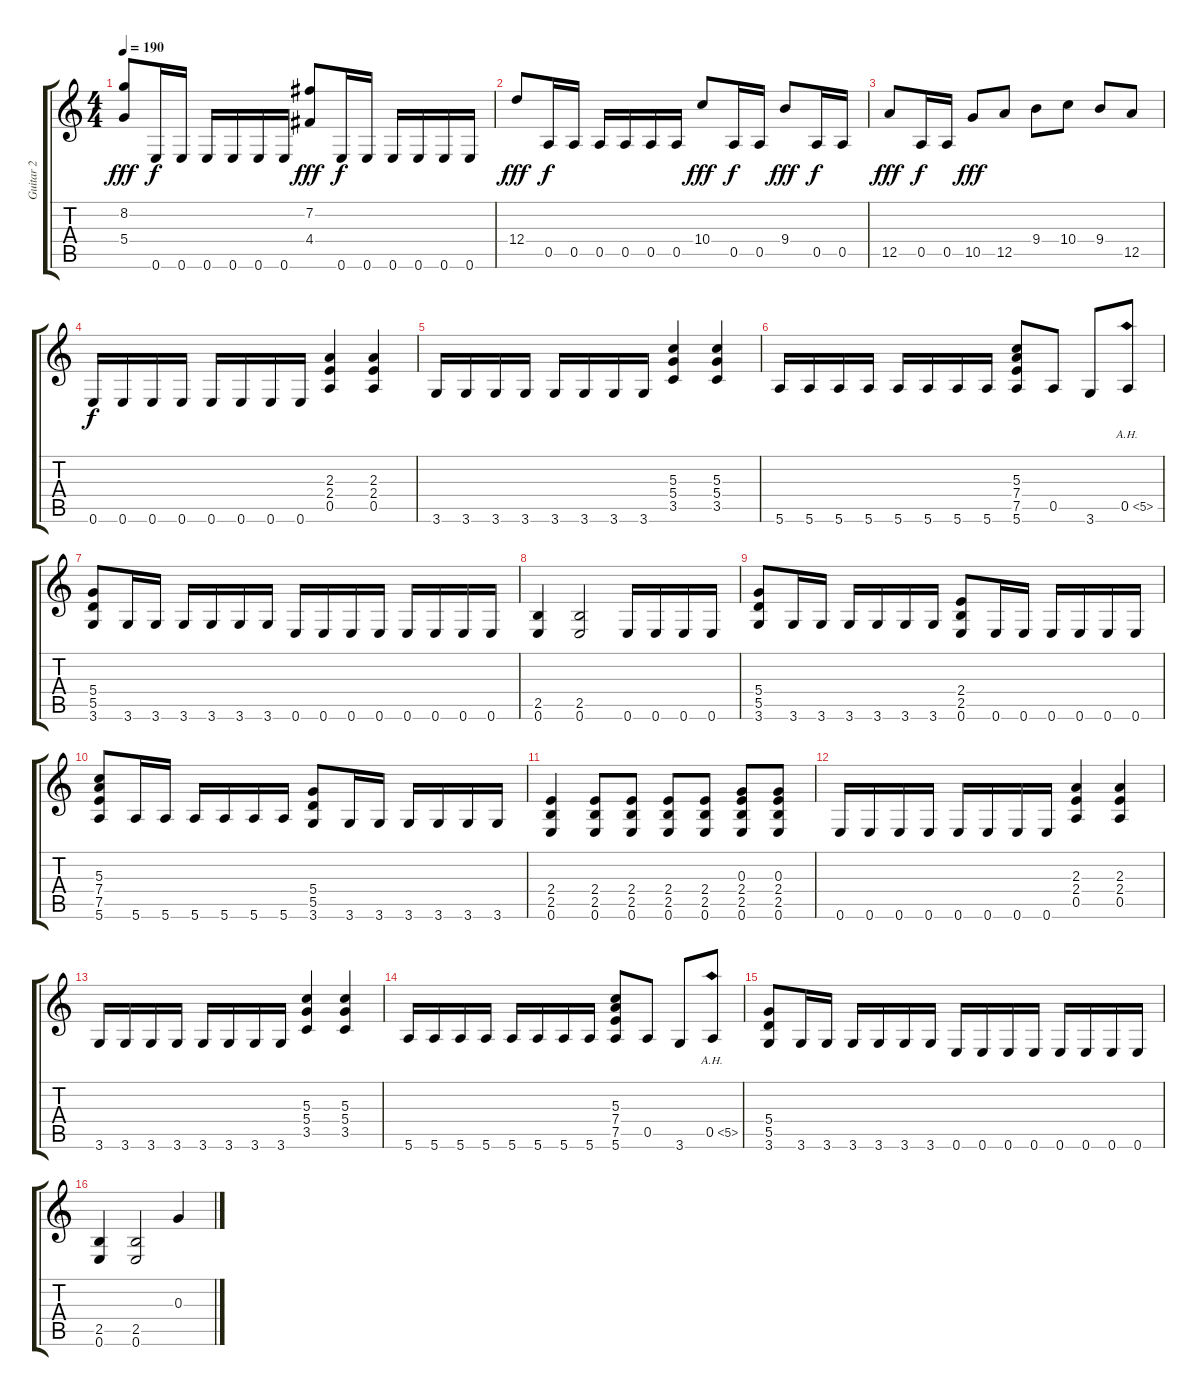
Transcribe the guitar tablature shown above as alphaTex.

\track ("Guitar 2" "Guitar 2") {instrument distortionguitar}
\staff {score tabs}
\tuning (E4 B3 G3 D3 A2 E2) {hide}
\ts (4 4)
\tempo 190
\clef g2
\ks c
(8.2 5.4).8{dy fff} 0.6.16{dy f} 0.6.16 0.6.16 0.6.16 0.6.16 0.6.16 (7.2 4.4).8{dy fff} 0.6.16{dy f} 0.6.16 0.6.16 0.6.16 0.6.16 0.6.16 |
12.4.8{dy fff} 0.5.16{dy f} 0.5.16 0.5.16 0.5.16 0.5.16 0.5.16 10.4.8{dy fff} 0.5.16{dy f} 0.5.16 9.4.8{dy fff} 0.5.16{dy f} 0.5.16 |
12.5.8{dy fff} 0.5.16{dy f} 0.5.16 10.5.8{dy fff} 12.5.8 9.4.8 10.4.8 9.4.8 12.5.8 |
0.6.16{dy f} 0.6.16 0.6.16 0.6.16 0.6.16 0.6.16 0.6.16 0.6.16 (2.3 2.4 0.5).4 (2.3 2.4 0.5).4 |
3.6.16 3.6.16 3.6.16 3.6.16 3.6.16 3.6.16 3.6.16 3.6.16 (5.3 5.4 3.5).4 (5.3 5.4 3.5).4 |
5.6.16 5.6.16 5.6.16 5.6.16 5.6.16 5.6.16 5.6.16 5.6.16 (5.3 7.4 7.5 5.6).8 0.5.8 3.6.8 0.5{ah 5}.8 |
(5.4 5.5 3.6).8 3.6.16 3.6.16 3.6.16 3.6.16 3.6.16 3.6.16 0.6.16 0.6.16 0.6.16 0.6.16 0.6.16 0.6.16 0.6.16 0.6.16 |
(2.5 0.6).4 (2.5 0.6).2 0.6.16 0.6.16 0.6.16 0.6.16 |
(5.4 5.5 3.6).8 3.6.16 3.6.16 3.6.16 3.6.16 3.6.16 3.6.16 (2.4 2.5 0.6).8 0.6.16 0.6.16 0.6.16 0.6.16 0.6.16 0.6.16 |
(5.3 7.4 7.5 5.6).8 5.6.16 5.6.16 5.6.16 5.6.16 5.6.16 5.6.16 (5.4 5.5 3.6).8 3.6.16 3.6.16 3.6.16 3.6.16 3.6.16 3.6.16 |
(2.4 2.5 0.6).4 (2.4 2.5 0.6).8 (2.4 2.5 0.6).8 (2.4 2.5 0.6).8 (2.4 2.5 0.6).8 (0.3 2.4 2.5 0.6).8 (0.3 2.4 2.5 0.6).8 |
0.6.16 0.6.16 0.6.16 0.6.16 0.6.16 0.6.16 0.6.16 0.6.16 (2.3 2.4 0.5).4 (2.3 2.4 0.5).4 |
3.6.16 3.6.16 3.6.16 3.6.16 3.6.16 3.6.16 3.6.16 3.6.16 (5.3 5.4 3.5).4 (5.3 5.4 3.5).4 |
5.6.16 5.6.16 5.6.16 5.6.16 5.6.16 5.6.16 5.6.16 5.6.16 (5.3 7.4 7.5 5.6).8 0.5.8 3.6.8 0.5{ah 5}.8 |
(5.4 5.5 3.6).8 3.6.16 3.6.16 3.6.16 3.6.16 3.6.16 3.6.16 0.6.16 0.6.16 0.6.16 0.6.16 0.6.16 0.6.16 0.6.16 0.6.16 |
(2.5 0.6).4 (2.5 0.6).2 0.3.4
